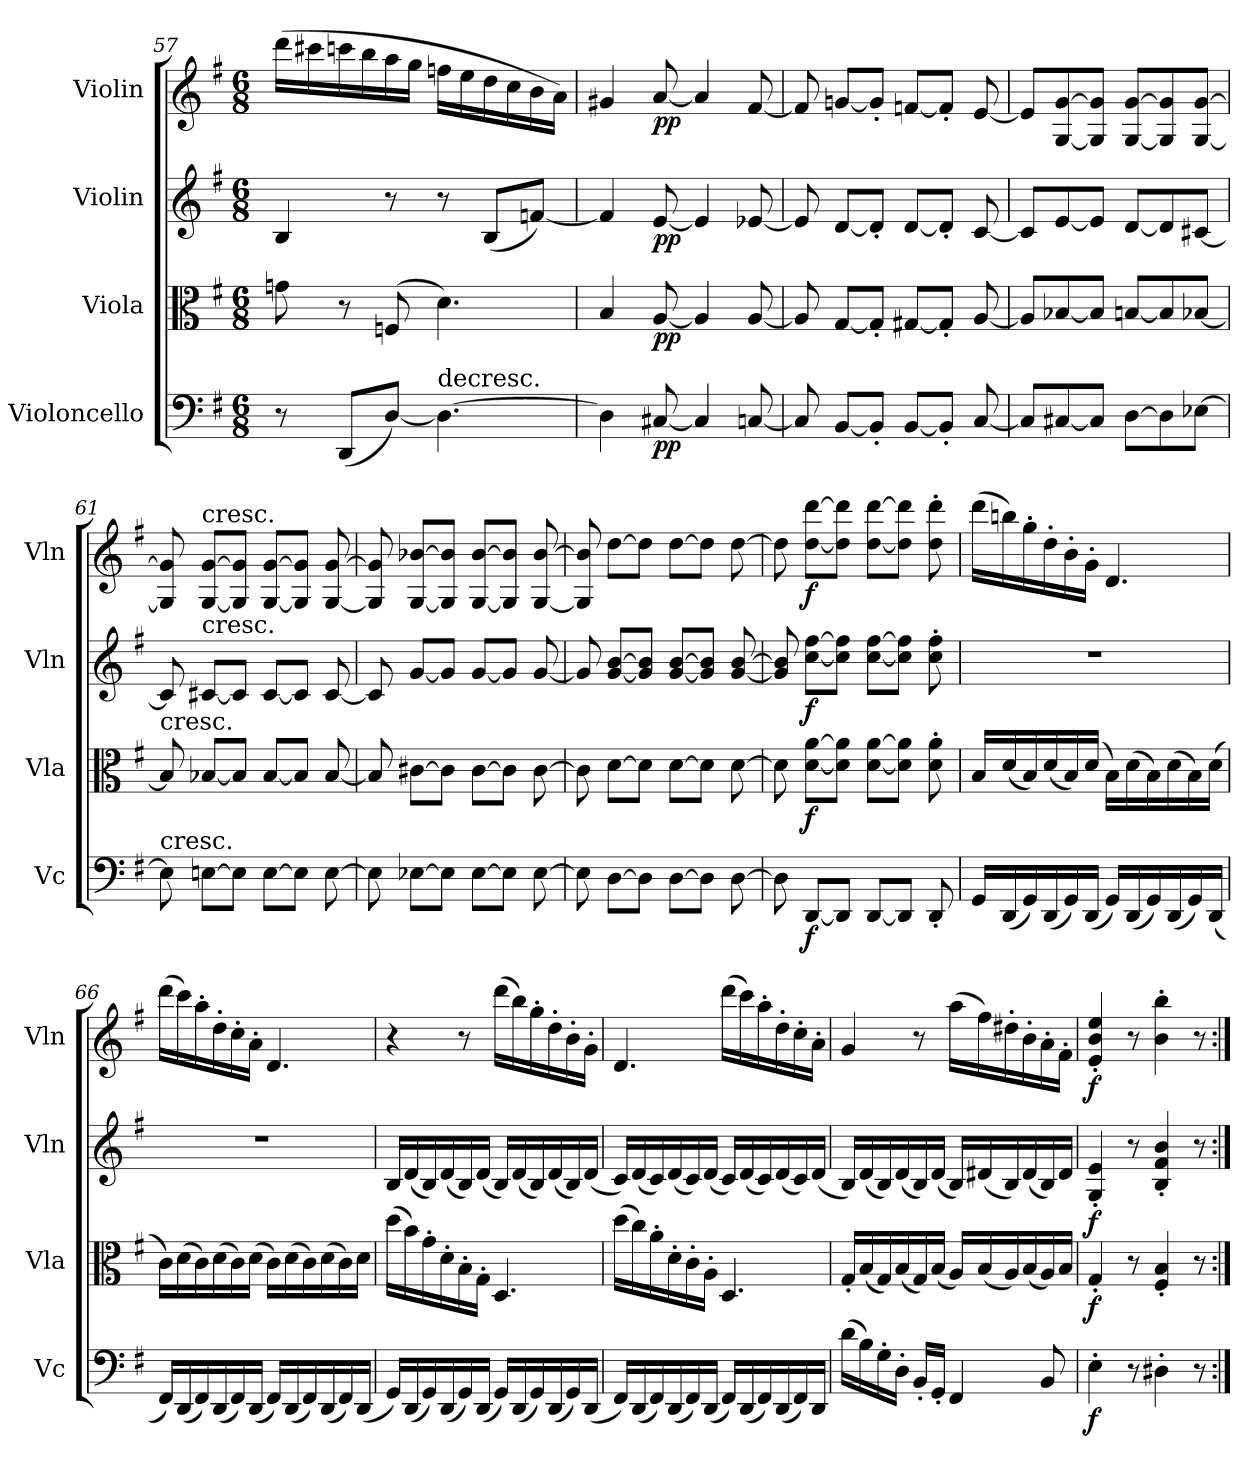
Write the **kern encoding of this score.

**kern	**dynam	**kern	**dynam	**kern	**dynam	**kern	**dynam
*part4	*part4	*part3	*part3	*part2	*part2	*part1	*part1
*staff4	*staff4	*staff3	*staff3	*staff2	*staff2	*staff1	*staff1
*I"Violoncello	*	*I"Viola	*	*I"Violin	*	*I"Violin	*
*I'Vc	*	*I'Vla	*	*I'Vln	*	*I'Vln	*
*clefF4	*	*clefC3	*	*clefG2	*	*clefG2	*
*k[f#]	*	*k[f#]	*	*k[f#]	*	*k[f#]	*
*M6/8	*	*M6/8	*	*M6/8	*	*M6/8	*
=57	=57	=57	=57	=57	=57	=57	=57
8r	.	8gn\	.	4B/	.	(16ddd\LL	.
.	.	.	.	.	.	16ccc#X\	.
(8DD/L	.	8r	.	.	.	16cccn\	.
.	.	.	.	.	.	16bb\	.
[8D/J)	.	(8Fn/	.	8r	.	16aa\	.
.	.	.	.	.	.	16gg\JJ	.
!LO:TX:t=decresc.	!	!	!	!	!	!	!
4.D\_	.	4.d\)	.	8r	.	16ffn\LL	.
.	.	.	.	.	.	16ee\	.
.	.	.	.	(8B/L	.	16dd\	.
.	.	.	.	.	.	16cc\	.
.	.	.	.	[8fn/J)	.	16b\	.
.	.	.	.	.	.	16a\JJ)	.
=58	=58	=58	=58	=58	=58	=58	=58
4D\]	.	4B/	.	4f/]	.	4g#X/	.
[8C#X/	pp	[8A/	pp	[8e/	pp	[8a/	pp
4C#/]	.	4A/]	.	4e/]	.	4a/]	.
[8Cn/	.	[8A/	.	[8e-X/	.	[8f#/	.
=59	=59	=59	=59	=59	=59	=59	=59
8C/]	.	8A/]	.	8e-/]	.	8f#/]	.
[8BB/L	.	[8G/L	.	[8d/L	.	[8gn/L	.
8BB'/J]	.	8G'/J]	.	8d'/J]	.	8g'/J]	.
[8BB/L	.	[8G#X/L	.	[8d/L	.	[8fn/L	.
8BB'/J]	.	8G#'/J]	.	8d'/J]	.	8f'/J]	.
[8C/	.	[8A/	.	[8c/	.	[8e/	.
=60	=60	=60	=60	=60	=60	=60	=60
8C/L]	.	8A/L]	.	8c/L]	.	8e/L]	.
[8C#X/	.	[8B-X/	.	[8e/	.	[8G/ [8g/	.
8C#/J]	.	8B-/J]	.	8e/J]	.	8G]/ 8g]/J	.
[8D\L	.	[8Bn/L	.	[8d/L	.	[8G/ [8g/L	.
8D\]	.	8B/]	.	8d/]	.	8G]/ 8g]/	.
[8E-X\J	.	[8B-X/J	.	[8c#X/J	.	[8G/ [8g/J	.
=61	=61	=61	=61	=61	=61	=61	=61
!	!	!LO:TX:t=cresc.	!	!	!	!	!
!LO:TX:t=cresc.	!	!	!	!	!	!	!
8E-\]	.	8B-/]	.	8c#/]	.	8G]/ 8g]/	.
!	!	!	!	!	!	!LO:TX:t=cresc.	!
!	!	!	!	!LO:TX:t=cresc.	!	!	!
[8En\L	.	[8B-X/L	.	[8c#X/L	.	[8G/ [8g/L	.
8E\J]	.	8B-/J]	.	8c#/J]	.	8G]/ 8g]/J	.
[8E\L	.	[8B-/L	.	[8c#/L	.	[8G/ [8g/L	.
8E\J]	.	8B-/J]	.	8c#/J]	.	8G]/ 8g]/J	.
[8E\	.	[8B-/	.	[8c#/	.	[8G/ [8g/	.
=62	=62	=62	=62	=62	=62	=62	=62
8E\]	.	8B-/]	.	8c#/]	.	8G]/ 8g]/	.
[8E-X\L	.	[8c#X\L	.	[8g/L	.	[8G/ [8b-X/L	.
8E-\J]	.	8c#\J]	.	8g/J]	.	8G]/ 8b-]/J	.
[8E-\L	.	[8c#\L	.	[8g/L	.	[8G/ [8b-/L	.
8E-\J]	.	8c#\J]	.	8g/J]	.	8G]/ 8b-]/J	.
[8E-\	.	[8c#\	.	[8g/	.	[8G/ [8b-/	.
=63	=63	=63	=63	=63	=63	=63	=63
8E-\]	.	8c#\]	.	8g/]	.	8G]/ 8b-]/	.
[8D\L	.	[8d\L	.	[8g/ [8b/L	.	[8dd\L	.
8D\J]	.	8d\J]	.	8g]/ 8b]/J	.	8dd\J]	.
[8D\L	.	[8d\L	.	[8g/ [8b/L	.	[8dd\L	.
8D\J]	.	8d\J]	.	8g]/ 8b]/J	.	8dd\J]	.
[8D\	.	[8d\	.	[8g/ [8b/	.	[8dd\	.
=64	=64	=64	=64	=64	=64	=64	=64
8D\]	.	8d\]	.	8g]/ 8b]/	.	8dd\]	.
[8DD/L	f	[8d\ [8a\L	f	[8cc\ [8ff#\L	f	[8dd\ [8ddd\L	f
8DD/J]	.	8d]\ 8a]\J	.	8cc]\ 8ff#]\J	.	8dd]\ 8ddd]\J	.
[8DD/L	.	[8d\ [8a\L	.	[8cc\ [8ff#\L	.	[8dd\ [8ddd\L	.
8DD/J]	.	8d]\ 8a]\J	.	8cc]\ 8ff#]\J	.	8dd]\ 8ddd]\J	.
8DD'/	.	8d'\ 8a'\	.	8cc'\ 8ff#'\	.	8dd'\ 8ddd'\	.
=65	=65	=65	=65	=65	=65	=65	=65
16GG/LL	.	16B/LL	.	2.r	.	(16ddd\LL	.
(16DD/	.	(16d/	.	.	.	16bbn\)	.
16GG/)	.	16B/)	.	.	.	16gg'\	.
(16DD/	.	(16d/	.	.	.	16dd'\	.
16GG/)	.	16B/)	.	.	.	16b'\	.
(16DD/JJ	.	(16d/JJ	.	.	.	16g'\JJ	.
16GG/LL)	.	16B\LL)	.	.	.	4.d/	.
(16DD/	.	(16d\	.	.	.	.	.
16GG/)	.	16B\)	.	.	.	.	.
(16DD/	.	(16d\	.	.	.	.	.
16GG/)	.	16B\)	.	.	.	.	.
(16DD/JJ	.	(16d\JJ	.	.	.	.	.
=66	=66	=66	=66	=66	=66	=66	=66
16FF#/LL)	.	16c\LL)	.	2.r	.	(16ddd\LL	.
(16DD/	.	(16d\	.	.	.	16ccc\)	.
16FF#/)	.	16c\)	.	.	.	16aa'\	.
(16DD/	.	(16d\	.	.	.	16dd'\	.
16FF#/)	.	16c\)	.	.	.	16cc'\	.
(16DD/JJ	.	(16d\JJ	.	.	.	16a'\JJ	.
16FF#/LL)	.	16c\LL)	.	.	.	4.d/	.
(16DD/	.	(16d\	.	.	.	.	.
16FF#/)	.	16c\)	.	.	.	.	.
(16DD/	.	(16d\	.	.	.	.	.
16FF#/)	.	16c\)	.	.	.	.	.
(16DD/JJ	.	16d\JJ	.	.	.	.	.
=67	=67	=67	=67	=67	=67	=67	=67
16GG/LL)	.	(16dd\LL	.	16B/LL	.	4r	.
(16DD/	.	16b\)	.	(16d/	.	.	.
16GG/)	.	16g'\	.	16B/)	.	.	.
(16DD/	.	16d'\	.	(16d/	.	.	.
16GG/)	.	16B'\	.	16B/)	.	8r	.
(16DD/JJ	.	16G'\JJ	.	(16d/JJ	.	.	.
16GG/LL)	.	4.D/	.	16B/LL)	.	(16ddd\LL	.
(16DD/	.	.	.	(16d/	.	16bb\)	.
16GG/)	.	.	.	16B/)	.	16gg'\	.
(16DD/	.	.	.	(16d/	.	16dd'\	.
16GG/)	.	.	.	16B/)	.	16b'\	.
(16DD/JJ	.	.	.	(16d/JJ	.	16g'\JJ	.
=68	=68	=68	=68	=68	=68	=68	=68
16FF#/LL)	.	(16dd\LL	.	16c/LL)	.	4.d/	.
(16DD/	.	16cc\)	.	(16d/	.	.	.
16FF#/)	.	16a'\	.	16c/)	.	.	.
(16DD/	.	16d'\	.	(16d/	.	.	.
16FF#/)	.	16c'\	.	16c/)	.	.	.
(16DD/JJ	.	16A'\JJ	.	(16d/JJ	.	.	.
16FF#/LL)	.	4.D/	.	16c/LL)	.	(16ddd\LL	.
(16DD/	.	.	.	(16d/	.	16ccc\)	.
16FF#/)	.	.	.	16c/)	.	16aa'\	.
(16DD/	.	.	.	(16d/	.	16dd'\	.
16FF#/)	.	.	.	16c/)	.	16cc'\	.
16DD/JJ	.	.	.	(16d/JJ	.	16a'\JJ	.
=69	=69	=69	=69	=69	=69	=69	=69
(16d\LL	.	16G'/LL	.	16B/LL)	.	4g/	.
16B\)	.	(16B/	.	(16d/	.	.	.
16G'\	.	16G/)	.	16B/)	.	.	.
16D'\JJ	.	(16B/	.	(16d/	.	.	.
16BB'/LL	.	16G/)	.	16B/)	.	8r	.
16GG'/JJ	.	(16B/JJ	.	(16d/JJ	.	.	.
4FF#/	.	16A/LL)	.	16B/LL)	.	(16aa\LL	.
.	.	(16B/	.	(16d#X/	.	16ff#\)	.
.	.	16A/)	.	16B/)	.	16dd#X'\	.
.	.	(16B/	.	(16d#/	.	16b'\	.
8BB/	.	16A/)	.	16B/)	.	16a'\	.
.	.	16B/JJ	.	16d#/JJ	.	16f#'\JJ	.
=70	=70	=70	=70	=70	=70	=70	=70
4E'\	f	4G'/	f	4G'/ 4e'/	f	4e'/ 4b'/ 4ee'/	f
8r	.	8r	.	8r	.	8r	.
4D#X'\	.	4F#'/ 4B'/	.	4B'/ 4f#'/ 4b'/	.	4b'\ 4bb'\	.
8r	.	8r	.	8r	.	8r	.
=:|!	=:|!	=:|!	=:|!	=:|!	=:|!	=:|!	=:|!
*-	*-	*-	*-	*-	*-	*-	*-
